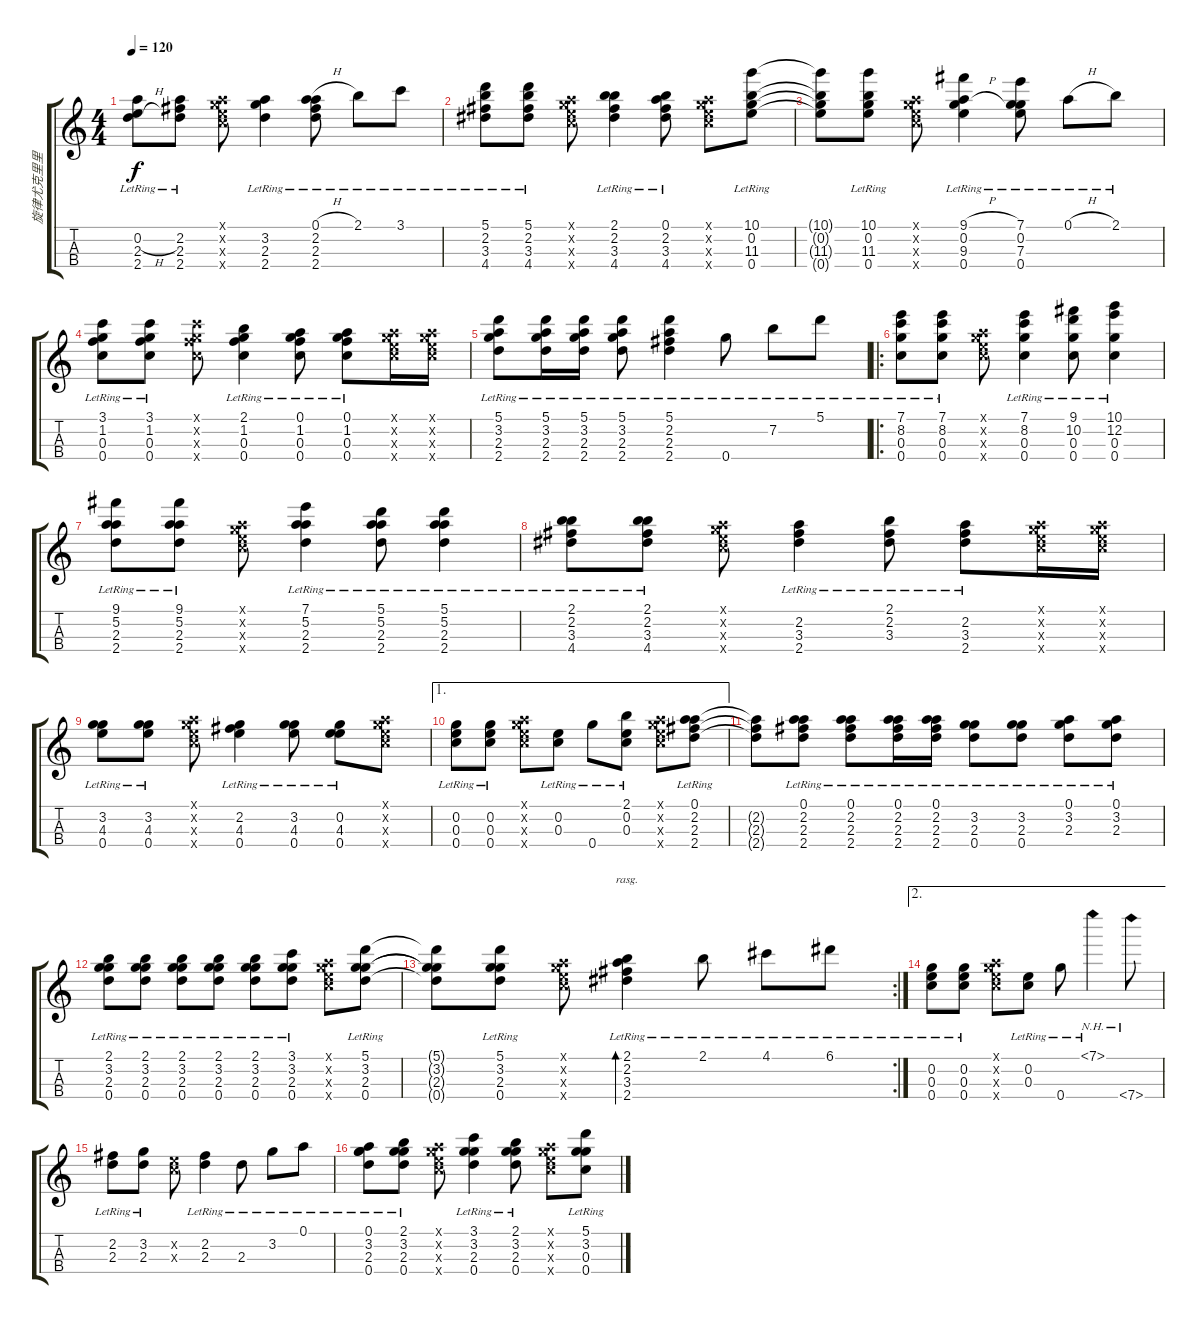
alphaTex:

\track ("旋律尤克里里" "旋律尤克里里") {instrument acousticguitarnylon}
\staff {score tabs}
\tuning (A4 E4 C4 G4) {hide}
\ts (4 4)
\tempo 120
\clef g2
\ks c
(0.2{h lr} 2.3{lr} 2.4{lr}).8{dy f} (2.2{lr} 2.3{lr} 2.4{lr}).8 (0.1{x} 0.2{x} 0.3{x} 0.4{x}).8 (3.2{lr} 2.3{lr} 2.4{lr}).4 (0.1{h lr} 2.2{lr} 2.3{lr} 2.4{lr}).8 2.1{lr}.8 3.1{lr}.8 |
(5.1{lr} 2.2{lr} 3.3{lr} 4.4{lr}).8 (5.1{lr} 2.2{lr} 3.3{lr} 4.4{lr}).8 (0.1{x} 0.2{x} 0.3{x} 0.4{x}).8 (2.1{lr} 2.2{lr} 3.3{lr} 4.4{lr}).4 (0.1{lr} 2.2{lr} 3.3{lr} 4.4{lr}).8 (0.1{x} 0.2{x} 0.3{x} 0.4{x}).8 (10.1{lr} 0.2{lr} 11.3{lr} 0.4{lr}).8 |
(10.1{t} 0.2{t} 11.3{t} 0.4{t}).8 (10.1{lr} 0.2{lr} 11.3{lr} 0.4{lr}).8 (0.1{x} 0.2{x} 0.3{x} 0.4{x}).8 (9.1{h lr} 0.2{lr} 9.3{h lr} 0.4{lr}).4 (7.1{lr} 0.2{lr} 7.3{lr} 0.4{lr}).8 0.1{h lr}.8 2.1{lr}.8 |
(3.1{lr} 1.2{lr} 0.3{lr} 0.4{lr}).8 (3.1{lr} 1.2{lr} 0.3{lr} 0.4{lr}).8 (3.1{x} 1.2{x} 0.3{x} 0.4{x}).8 (2.1{lr} 1.2{lr} 0.3{lr} 0.4{lr}).4 (0.1{lr} 1.2{lr} 0.3{lr} 0.4{lr}).8 (0.1{lr} 1.2{lr} 0.3{lr} 0.4{lr}).8 (0.1{x} 0.2{x} 0.3{x} 0.4{x}).16 (0.1{x} 0.2{x} 0.3{x} 0.4{x}).16 |
(5.1{lr} 3.2{lr} 2.3{lr} 2.4{lr}).8 (5.1{lr} 3.2{lr} 2.3{lr} 2.4{lr}).16 (5.1{lr} 3.2{lr} 2.3{lr} 2.4{lr}).16 (5.1{lr} 3.2{lr} 2.3{lr} 2.4{lr}).8 (5.1{lr} 2.2{lr} 2.3{lr} 2.4{lr}).4 0.4{lr}.8 7.2{lr}.8 5.1{lr}.8 |
\ro
(7.1{lr} 8.2{lr} 0.3{lr} 0.4{lr}).8 (7.1{lr} 8.2{lr} 0.3{lr} 0.4{lr}).8 (0.1{x} 0.2{x} 0.3{x} 0.4{x}).8 (7.1{lr} 8.2{lr} 0.3{lr} 0.4{lr}).4 (9.1{lr} 10.2{lr} 0.3{lr} 0.4{lr}).8 (10.1{lr} 12.2{lr} 0.3{lr} 0.4{lr}).4 |
(9.1{lr} 5.2{lr} 2.3{lr} 2.4{lr}).8 (9.1{lr} 5.2{lr} 2.3{lr} 2.4{lr}).8 (0.1{x} 0.2{x} 0.3{x} 0.4{x}).8 (7.1{lr} 5.2{lr} 2.3{lr} 2.4{lr}).4 (5.1{lr} 5.2{lr} 2.3{lr} 2.4{lr}).8 (5.1{lr} 5.2{lr} 2.3{lr} 2.4{lr}).4 |
(2.1{lr} 2.2{lr} 3.3{lr} 4.4{lr}).8 (2.1{lr} 2.2{lr} 3.3{lr} 4.4{lr}).8 (0.1{x} 0.2{x} 0.3{x} 0.4{x}).8 (2.2{lr} 3.3{lr} 2.4{lr}).4 (2.1{lr} 2.2{lr} 3.3{lr}).8 (2.2{lr} 3.3{lr} 2.4{lr}).8 (0.1{x} 0.2{x} 0.3{x} 0.4{x}).16 (0.1{x} 0.2{x} 0.3{x} 0.4{x}).16 |
(3.2{lr} 4.3{lr} 0.4{lr}).8 (3.2{lr} 4.3{lr} 0.4{lr}).8 (0.1{x} 0.2{x} 0.3{x} 0.4{x}).8 (2.2{lr} 4.3{lr} 0.4{lr}).4 (3.2{lr} 4.3{lr} 0.4{lr}).8 (0.2{lr} 4.3{lr} 0.4{lr}).8 (0.1{x} 0.2{x} 0.3{x} 0.4{x}).8 |
\ae 1
(0.2{lr} 0.3{lr} 0.4{lr}).8 (0.2{lr} 0.3{lr} 0.4{lr}).8 (0.1{x} 0.2{x} 0.3{x} 0.4{x}).8 (0.2{lr} 0.3{lr}).8 0.4{lr}.8 (2.1{lr} 0.2{lr} 0.3{lr}).8 (0.1{x} 0.2{x} 0.3{x} 0.4{x}).8 (0.1{lr} 2.2{lr} 2.3{lr} 2.4{lr}).8 |
(2.2{t} 2.3{t} 2.4{t}).8 (0.1{lr} 2.2{lr} 2.3{lr} 2.4{lr}).8 (0.1{lr} 2.2{lr} 2.3{lr} 2.4{lr}).8 (0.1{lr} 2.2{lr} 2.3{lr} 2.4{lr}).16 (0.1{lr} 2.2{lr} 2.3{lr} 2.4{lr}).16 (3.2{lr} 2.3{lr} 0.4{lr}).8 (3.2{lr} 2.3{lr} 0.4{lr}).8 (0.1{lr} 3.2{lr} 2.3{lr}).8 (0.1{lr} 3.2{lr} 2.3{lr}).8 |
(2.1{lr} 3.2{lr} 2.3{lr} 0.4{lr}).8 (2.1{lr} 3.2{lr} 2.3{lr} 0.4{lr}).8 (2.1{lr} 3.2{lr} 2.3{lr} 0.4{lr}).8 (2.1{lr} 3.2{lr} 2.3{lr} 0.4{lr}).8 (2.1{lr} 3.2{lr} 2.3{lr} 0.4{lr}).8 (3.1{lr} 3.2{lr} 2.3{lr} 0.4{lr}).8 (0.1{x} 0.2{x} 0.3{x} 0.4{x}).8 (5.1{lr} 3.2{lr} 2.3{lr} 0.4{lr}).8 |
\rc 2
(5.1{t} 3.2{t} 2.3{t} 0.4{t}).8 (5.1{lr} 3.2{lr} 2.3{lr} 0.4{lr}).8 (0.1{x} 0.2{x} 0.3{x} 0.4{x}).8 (2.1{lr} 2.2{lr} 3.3{lr} 2.4{lr}).4{bd 60 rasg ii} 2.1{lr}.8 4.1{lr}.8 6.1{lr}.8 |
\ae 2
(0.2{lr} 0.3{lr} 0.4{lr}).8 (0.2{lr} 0.3{lr} 0.4{lr}).8 (0.1{x} 0.2{x} 0.3{x} 0.4{x}).8 (0.2{lr} 0.3{lr}).8 0.4{lr}.8 7.1{nh lr}.4 7.4{nh}.8 |
(2.2{lr} 2.3{lr}).8 (3.2{lr} 2.3{lr}).8 (0.2{x} 0.3{x}).8 (2.2{lr} 2.3{lr}).4 2.3{lr}.8 3.2{lr}.8 0.1{lr}.8 |
(0.1{lr} 3.2{lr} 2.3{lr} 0.4{lr}).8 (2.1{lr} 3.2{lr} 2.3{lr} 0.4{lr}).8 (0.1{x} 0.2{x} 0.3{x} 0.4{x}).8 (3.1{lr} 3.2{lr} 2.3{lr} 0.4{lr}).4 (2.1{lr} 3.2{lr} 2.3{lr} 0.4{lr}).8 (0.1{x} 0.2{x} 0.3{x} 0.4{x}).8 (5.1{lr} 3.2{lr} 0.3{lr} 0.4{lr}).8
